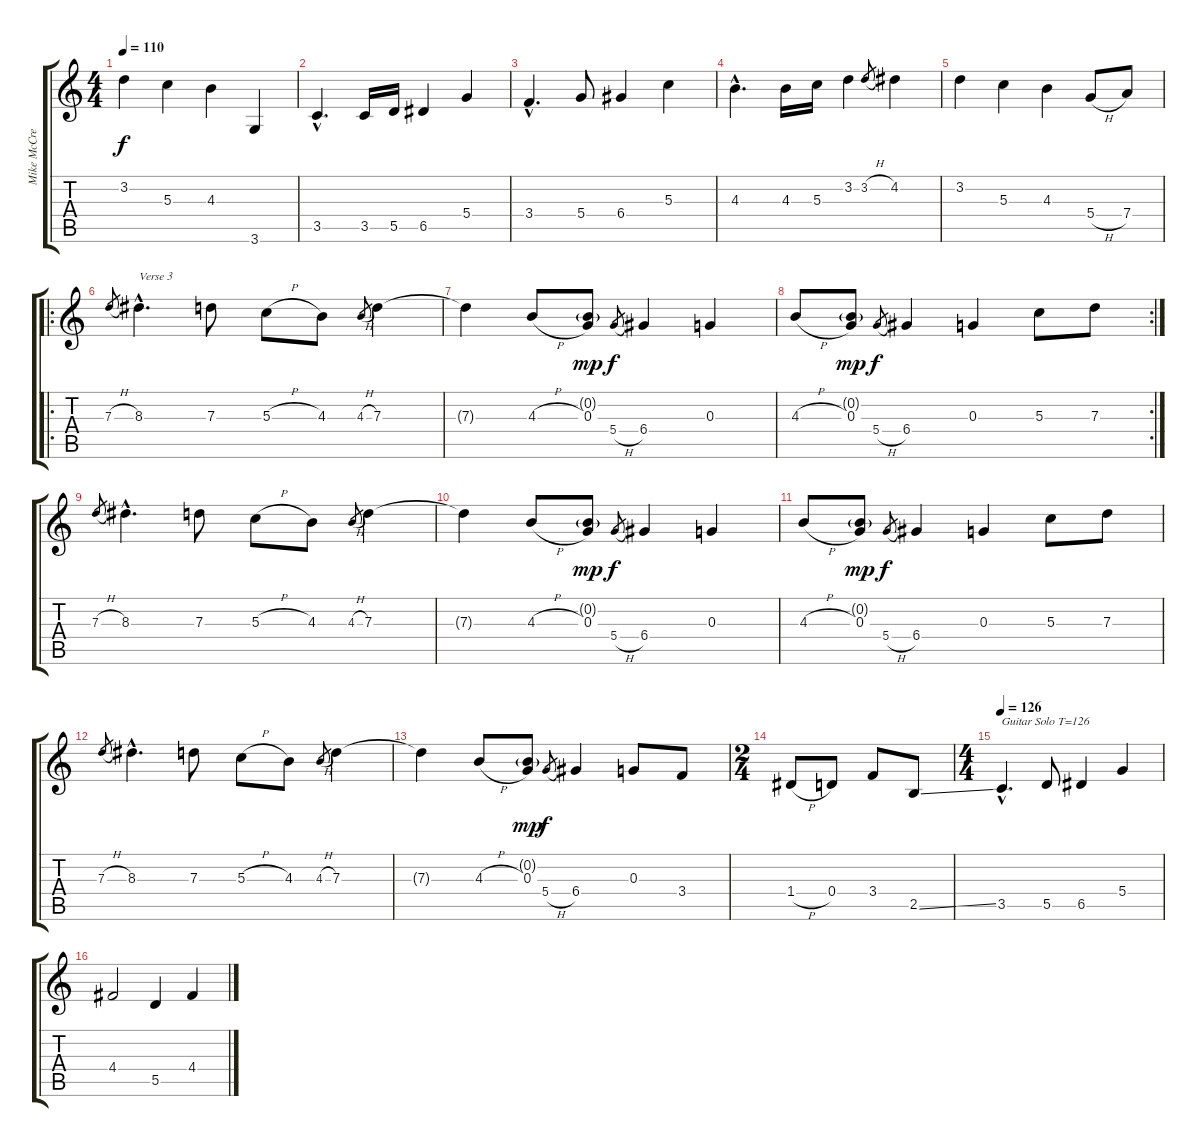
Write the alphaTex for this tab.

\track ("Mike McCready" "Mike McCre") {instrument electricguitarclean}
\staff {score tabs}
\tuning (E4 B3 G3 D3 A2 E2) {hide}
\ts (4 4)
\tempo 110
\clef g2
\ks c
3.2.4{dy f} 5.3.4 4.3.4 3.6.4 |
3.5{hac}.4{d} 3.5.16 5.5.16 6.5.4 5.4.4 |
3.4{hac}.4{d} 5.4.8 6.4.4 5.3.4 |
4.3{hac}.4{d} 4.3.16 5.3.16 3.2.4 3.2{h}.8{gr} 4.2.4 |
3.2.4 5.3.4 4.3.4 5.4{h}.8 7.4.8 |
\ro
7.3{h}.8{gr} 8.3{hac}.4{d txt "Verse 3"} 7.3.8 5.3{h}.8 4.3.8 4.3{h}.8{gr} 7.3.4 |
7.3{t}.4 4.3{h}.8 (0.2{g} 0.3).8{dy mp} 5.4{h}.8{gr dy f} 6.4.4 0.3.4 |
\rc 2
4.3{h}.8 (0.2{g} 0.3).8{dy mp} 5.4{h}.8{gr dy f} 6.4.4 0.3.4 5.3.8 7.3.8 |
7.3{h}.8{gr} 8.3{hac}.4{d} 7.3.8 5.3{h}.8 4.3.8 4.3{h}.8{gr} 7.3.4 |
7.3{t}.4 4.3{h}.8 (0.2{g} 0.3).8{dy mp} 5.4{h}.8{gr dy f} 6.4.4 0.3.4 |
4.3{h}.8 (0.2{g} 0.3).8{dy mp} 5.4{h}.8{gr dy f} 6.4.4 0.3.4 5.3.8 7.3.8 |
7.3{h}.8{gr} 8.3{hac}.4{d} 7.3.8 5.3{h}.8 4.3.8 4.3{h}.8{gr} 7.3.4 |
7.3{t}.4 4.3{h}.8 (0.2{g} 0.3).8{dy mp} 5.4{h}.8{gr dy f} 6.4.4 0.3.8 3.4.8 |
\ts (2 4)
1.4{h}.8 0.4.8 3.4.8 2.5{ss}.8 |
\ts (4 4)
\tempo 126
3.5{hac}.4{d txt "Guitar Solo T=126"} 5.5.8 6.5.4 5.4.4 |
4.4.2 5.5.4 4.4.4
